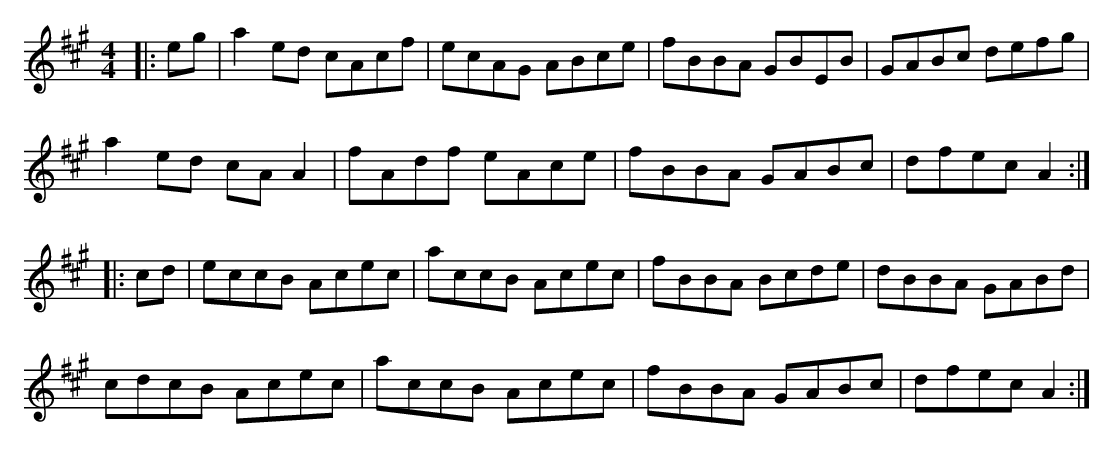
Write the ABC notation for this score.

X:1
M:4/4
K:A
|:eg|a2ed cAcf|ecAG ABce|fBBA GBEB|GABc defg|
a2ed cAA2|fAdf eAce|fBBA GABc|dfec A2:|
|:cd|eccB Acec|accB Acec|fBBA Bcde|dBBA GABd|
cdcB Acec|accB Acec|fBBA GABc|dfec A2:|
